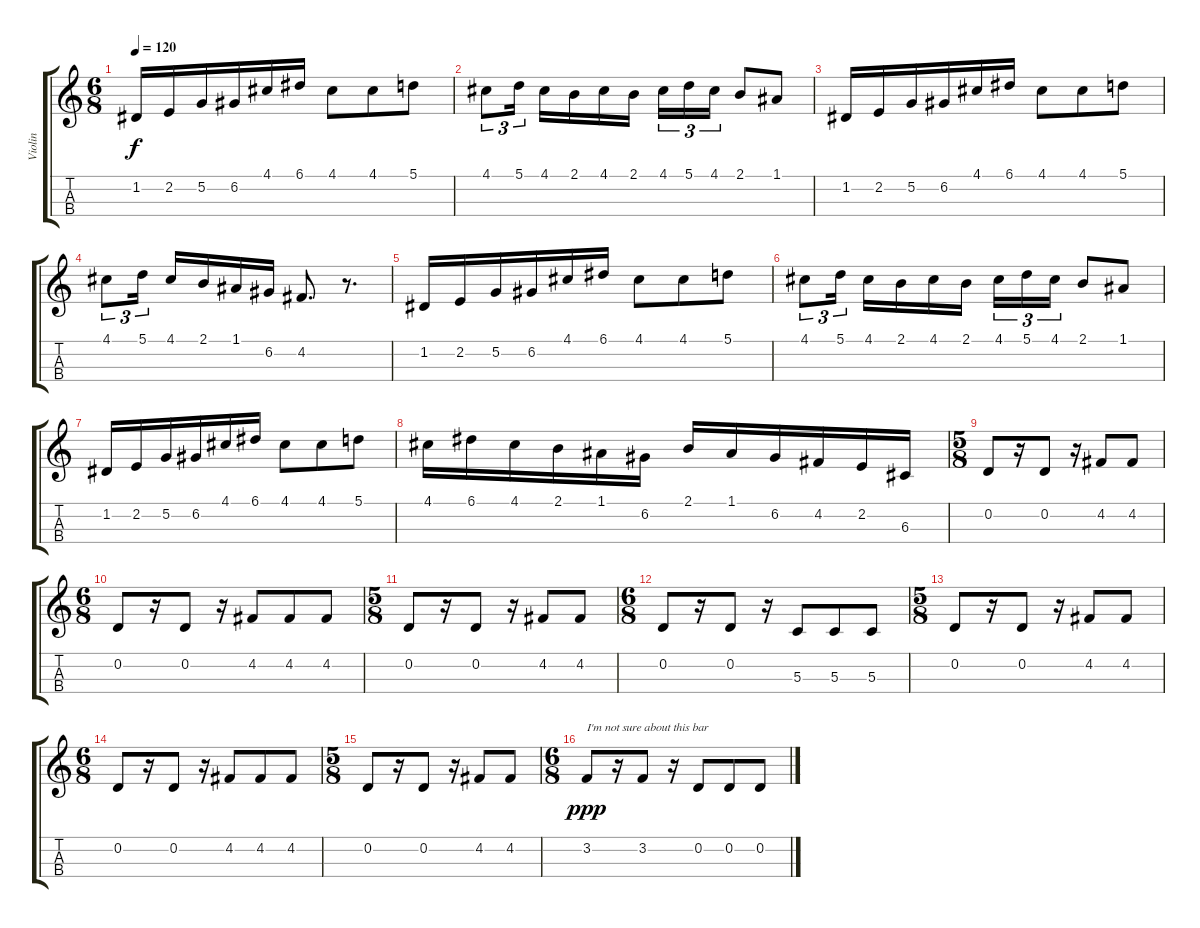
\track ("Violin" "Violin") {instrument violin}
\staff {score tabs}
\tuning (A4 D4 G3 C3) {hide}
\ts (6 8)
\tempo 120
\clef g2
\ks c
1.2.16{dy f} 2.2.16 5.2.16 6.2.16 4.1.16 6.1.16 4.1.8 4.1.8 5.1.8 |
4.1.8{tu (3 2)} 5.1.16{tu (3 2) beam splitsecondary} 4.1.16 2.1.16 4.1.16 2.1.16 4.1.16{tu (3 2)} 5.1.16{tu (3 2)} 4.1.16{tu (3 2)} 2.1.8 1.1.8 |
1.2.16 2.2.16 5.2.16 6.2.16 4.1.16 6.1.16 4.1.8 4.1.8 5.1.8 |
4.1.8{tu (3 2)} 5.1.16{tu (3 2) beam splitsecondary} 4.1.16 2.1.16 1.1.16 6.2.16 4.2.8{d} r.8{d} |
1.2.16 2.2.16 5.2.16 6.2.16 4.1.16 6.1.16 4.1.8 4.1.8 5.1.8 |
4.1.8{tu (3 2)} 5.1.16{tu (3 2) beam splitsecondary} 4.1.16 2.1.16 4.1.16 2.1.16 4.1.16{tu (3 2)} 5.1.16{tu (3 2)} 4.1.16{tu (3 2)} 2.1.8 1.1.8 |
1.2.16 2.2.16 5.2.16 6.2.16 4.1.16 6.1.16 4.1.8 4.1.8 5.1.8 |
4.1.16 6.1.16 4.1.16 2.1.16 1.1.16 6.2.16 2.1.16 1.1.16 6.2.16 4.2.16 2.2.16 6.3.16 |
\ts (5 8)
0.2.8 r.16 0.2.8 r.16 4.2.8 4.2.8 |
\ts (6 8)
0.2.8 r.16 0.2.8 r.16 4.2.8 4.2.8 4.2.8 |
\ts (5 8)
0.2.8 r.16 0.2.8 r.16 4.2.8 4.2.8 |
\ts (6 8)
0.2.8 r.16 0.2.8 r.16 5.3.8 5.3.8 5.3.8 |
\ts (5 8)
0.2.8 r.16 0.2.8 r.16 4.2.8 4.2.8 |
\ts (6 8)
0.2.8 r.16 0.2.8 r.16 4.2.8 4.2.8 4.2.8 |
\ts (5 8)
0.2.8 r.16 0.2.8 r.16 4.2.8 4.2.8 |
\ts (6 8)
3.2.8{txt "I'm not sure about this bar" dy ppp} r.16 3.2.8 r.16 0.2.8 0.2.8 0.2.8
